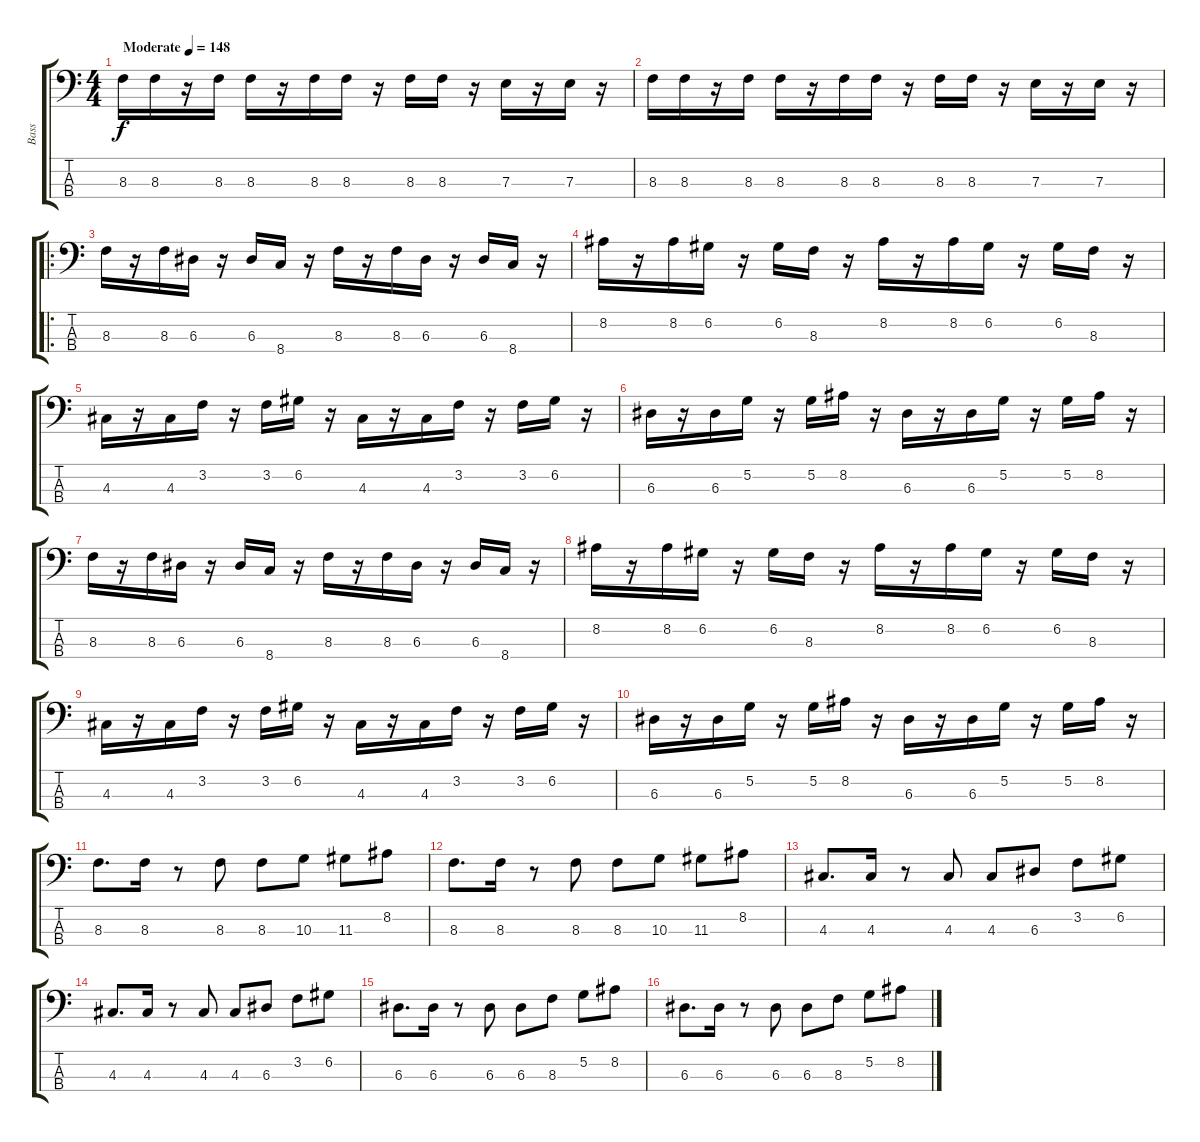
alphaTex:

\track ("Bass" "Bass") {instrument electricbassfinger}
\staff {score tabs}
\tuning (G2 D2 A1 E1) {hide}
\ts (4 4)
\tempo (148 "Moderate")
\clef f4
\ks c
8.3.16{dy f instrument electricbassfinger} 8.3.16 r.16 8.3.16 8.3.16 r.16 8.3.16 8.3.16 r.16 8.3.16 8.3.16 r.16 7.3.16 r.16 7.3.16 r.16 |
8.3.16 8.3.16 r.16 8.3.16 8.3.16 r.16 8.3.16 8.3.16 r.16 8.3.16 8.3.16 r.16 7.3.16 r.16 7.3.16 r.16 |
\ro
8.3.16 r.16 8.3.16 6.3.16 r.16 6.3.16 8.4.16 r.16 8.3.16 r.16 8.3.16 6.3.16 r.16 6.3.16 8.4.16 r.16 |
8.2.16 r.16 8.2.16 6.2.16 r.16 6.2.16 8.3.16 r.16 8.2.16 r.16 8.2.16 6.2.16 r.16 6.2.16 8.3.16 r.16 |
4.3.16 r.16 4.3.16 3.2.16 r.16 3.2.16 6.2.16 r.16 4.3.16 r.16 4.3.16 3.2.16 r.16 3.2.16 6.2.16 r.16 |
6.3.16 r.16 6.3.16 5.2.16 r.16 5.2.16 8.2.16 r.16 6.3.16 r.16 6.3.16 5.2.16 r.16 5.2.16 8.2.16 r.16 |
8.3.16 r.16 8.3.16 6.3.16 r.16 6.3.16 8.4.16 r.16 8.3.16 r.16 8.3.16 6.3.16 r.16 6.3.16 8.4.16 r.16 |
8.2.16 r.16 8.2.16 6.2.16 r.16 6.2.16 8.3.16 r.16 8.2.16 r.16 8.2.16 6.2.16 r.16 6.2.16 8.3.16 r.16 |
4.3.16 r.16 4.3.16 3.2.16 r.16 3.2.16 6.2.16 r.16 4.3.16 r.16 4.3.16 3.2.16 r.16 3.2.16 6.2.16 r.16 |
6.3.16 r.16 6.3.16 5.2.16 r.16 5.2.16 8.2.16 r.16 6.3.16 r.16 6.3.16 5.2.16 r.16 5.2.16 8.2.16 r.16 |
8.3.8{d} 8.3.16 r.8 8.3.8 8.3.8 10.3.8 11.3.8 8.2.8 |
8.3.8{d} 8.3.16 r.8 8.3.8 8.3.8 10.3.8 11.3.8 8.2.8 |
4.3.8{d} 4.3.16 r.8 4.3.8 4.3.8 6.3.8 3.2.8 6.2.8 |
4.3.8{d} 4.3.16 r.8 4.3.8 4.3.8 6.3.8 3.2.8 6.2.8 |
6.3.8{d} 6.3.16 r.8 6.3.8 6.3.8 8.3.8 5.2.8 8.2.8 |
6.3.8{d} 6.3.16 r.8 6.3.8 6.3.8 8.3.8 5.2.8 8.2.8
